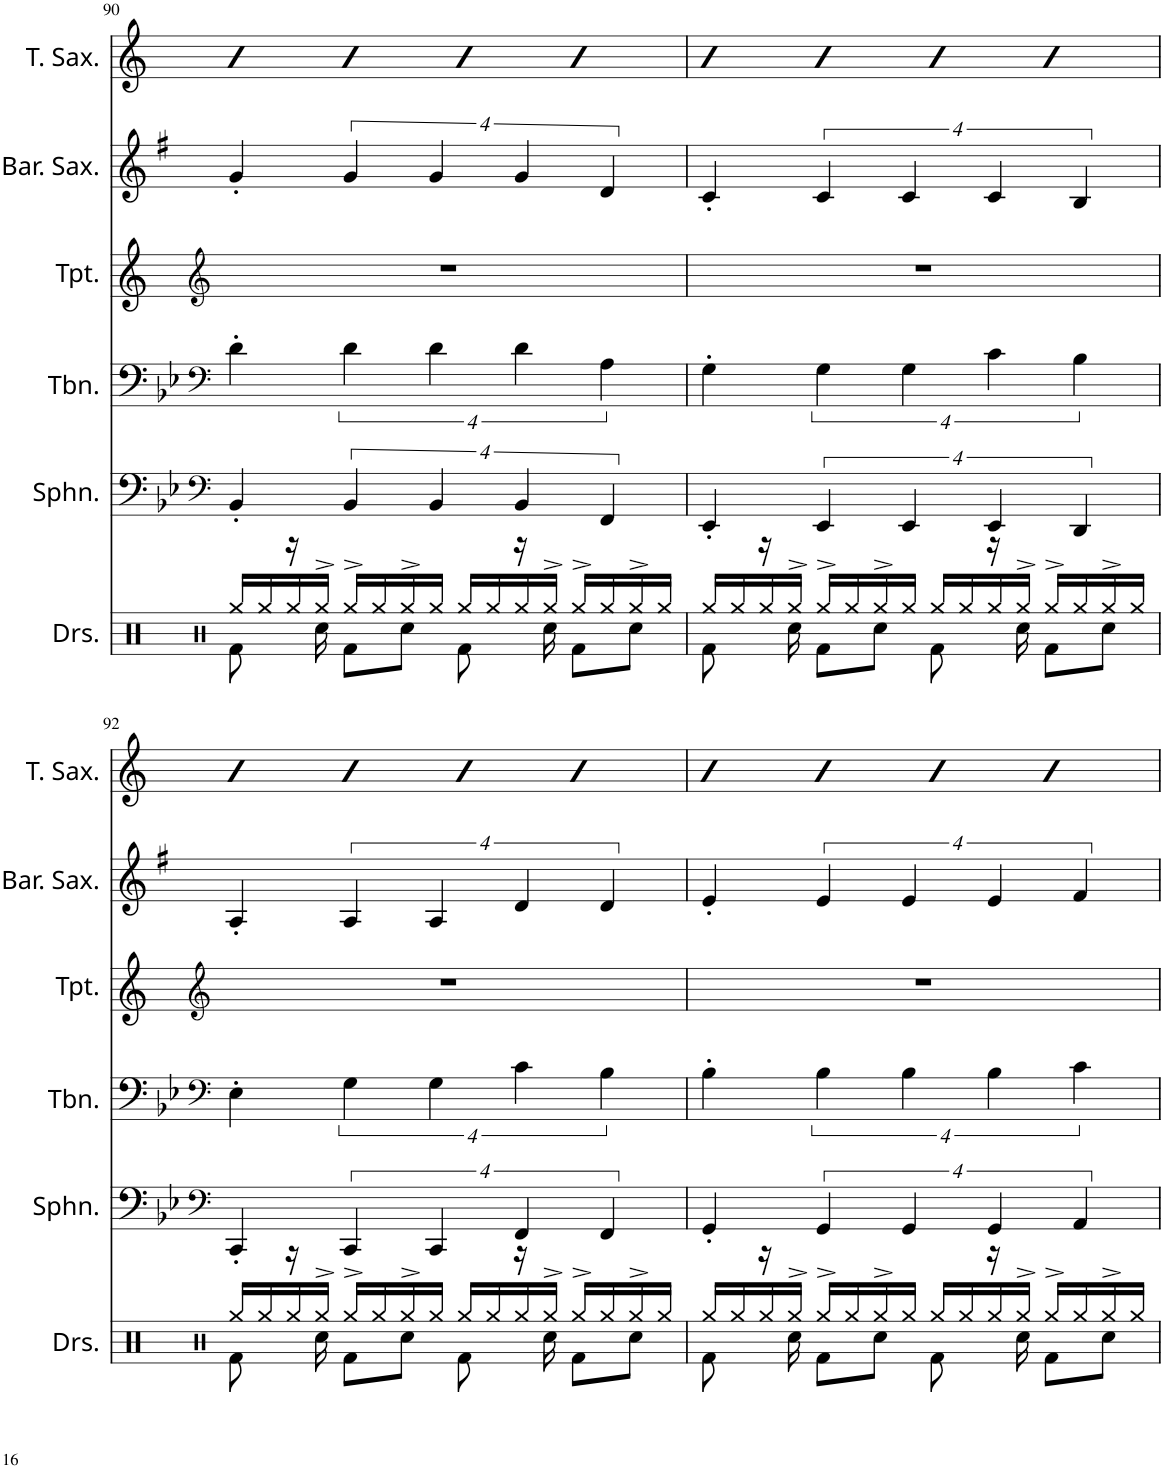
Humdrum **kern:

**kern	**kern	**kern	**kern	**kern	**kern
*part6	*part5	*part4	*part3	*part2	*part1
*staff6	*staff5	*staff4	*staff3	*staff2	*staff1
*I"Drumset	*I"Sousaphone	*I"Trombone	*I"Trumpet	*I"Baritone Saxophone	*I"Tenor Saxophone
*I'Drs.	*I'Sphn.	*I'Tbn.	*I'Tpt.	*I'Bar. Sax.	*I'T. Sax.
!!LO:PB:g=z
*clefX	*clefF4	*clefF4	*clefG2	*clefG2	*clefG2
*	*	*	*Trd1c2	*Trd12c21	*Trd8c14
*k[]	*k[b-e-]	*k[b-e-]	*k[]	*k[f#]	*k[]
*M4/4	*M4/4	*M4/4	*M4/4	*M4/4	*M4/4
=90	=90	=90	=90	=90	=90
*^	*	*	*	*	*
8Rf\	16Rgg/LL	4BB-'/	4d'\	1r	4g'/	4b
.	16Rgg/	.	.	.	.	.
16r	16Rgg/	.	.	.	.	.
16Rcc\	16Rgg^/JJ	.	.	.	.	.
8Rf\L	16Rgg^/LL	16%3BB-/	16%3d\	.	16%3g/	4b
.	16Rgg/	.	.	.	.	.
8Rcc\J	16Rgg^/	.	.	.	.	.
.	16Rgg/JJ	16%3BB-/	16%3d\	.	16%3g/	.
8Rf\	16Rgg/LL	.	.	.	.	4b
.	16Rgg/	.	.	.	.	.
16r	16Rgg/	16%3BB-/	16%3d\	.	16%3g/	.
16Rcc\	16Rgg^/JJ	.	.	.	.	.
8Rf\L	16Rgg^/LL	.	.	.	.	4b
.	16Rgg/	16%3FF/	16%3A\	.	16%3d/	.
8Rcc\J	16Rgg^/	.	.	.	.	.
.	16Rgg/JJ	.	.	.	.	.
=91	=91	=91	=91	=91	=91	=91
8Rf\	16Rgg/LL	4EE-'/	4G'\	1r	4c'/	4b
.	16Rgg/	.	.	.	.	.
16r	16Rgg/	.	.	.	.	.
16Rcc\	16Rgg^/JJ	.	.	.	.	.
8Rf\L	16Rgg^/LL	16%3EE-/	16%3G\	.	16%3c/	4b
.	16Rgg/	.	.	.	.	.
8Rcc\J	16Rgg^/	.	.	.	.	.
.	16Rgg/JJ	16%3EE-/	16%3G\	.	16%3c/	.
8Rf\	16Rgg/LL	.	.	.	.	4b
.	16Rgg/	.	.	.	.	.
16r	16Rgg/	16%3EE-/	16%3c\	.	16%3c/	.
16Rcc\	16Rgg^/JJ	.	.	.	.	.
8Rf\L	16Rgg^/LL	.	.	.	.	4b
.	16Rgg/	16%3DD/	16%3B-\	.	16%3B/	.
8Rcc\J	16Rgg^/	.	.	.	.	.
.	16Rgg/JJ	.	.	.	.	.
!!LO:LB:g=z
=92	=92	=92	=92	=92	=92	=92
*clefX	*	*clefF4	*clefF4	*clefG2	*	*
*	*	*k[b-e-]	*k[b-e-]	*	*k[f#]	*
8Rf\	16Rgg/LL	4CC'/	4E-'\	1r	4A'/	4b
.	16Rgg/	.	.	.	.	.
16r	16Rgg/	.	.	.	.	.
16Rcc\	16Rgg^/JJ	.	.	.	.	.
8Rf\L	16Rgg^/LL	16%3CC/	16%3G\	.	16%3A/	4b
.	16Rgg/	.	.	.	.	.
8Rcc\J	16Rgg^/	.	.	.	.	.
.	16Rgg/JJ	16%3CC/	16%3G\	.	16%3A/	.
8Rf\	16Rgg/LL	.	.	.	.	4b
.	16Rgg/	.	.	.	.	.
16r	16Rgg/	16%3FF/	16%3c\	.	16%3d/	.
16Rcc\	16Rgg^/JJ	.	.	.	.	.
8Rf\L	16Rgg^/LL	.	.	.	.	4b
.	16Rgg/	16%3FF/	16%3B-\	.	16%3d/	.
8Rcc\J	16Rgg^/	.	.	.	.	.
.	16Rgg/JJ	.	.	.	.	.
=93	=93	=93	=93	=93	=93	=93
8Rf\	16Rgg/LL	4GG'/	4B-'\	1r	4e'/	4b
.	16Rgg/	.	.	.	.	.
16r	16Rgg/	.	.	.	.	.
16Rcc\	16Rgg^/JJ	.	.	.	.	.
8Rf\L	16Rgg^/LL	16%3GG/	16%3B-\	.	16%3e/	4b
.	16Rgg/	.	.	.	.	.
8Rcc\J	16Rgg^/	.	.	.	.	.
.	16Rgg/JJ	16%3GG/	16%3B-\	.	16%3e/	.
8Rf\	16Rgg/LL	.	.	.	.	4b
.	16Rgg/	.	.	.	.	.
16r	16Rgg/	16%3GG/	16%3B-\	.	16%3e/	.
16Rcc\	16Rgg^/JJ	.	.	.	.	.
8Rf\L	16Rgg^/LL	.	.	.	.	4b
.	16Rgg/	16%3AA/	16%3c\	.	16%3f#/	.
8Rcc\J	16Rgg^/	.	.	.	.	.
.	16Rgg/JJ	.	.	.	.	.
*v	*v	*	*	*	*	*
=	=	=	=	=	=
*-	*-	*-	*-	*-	*-
